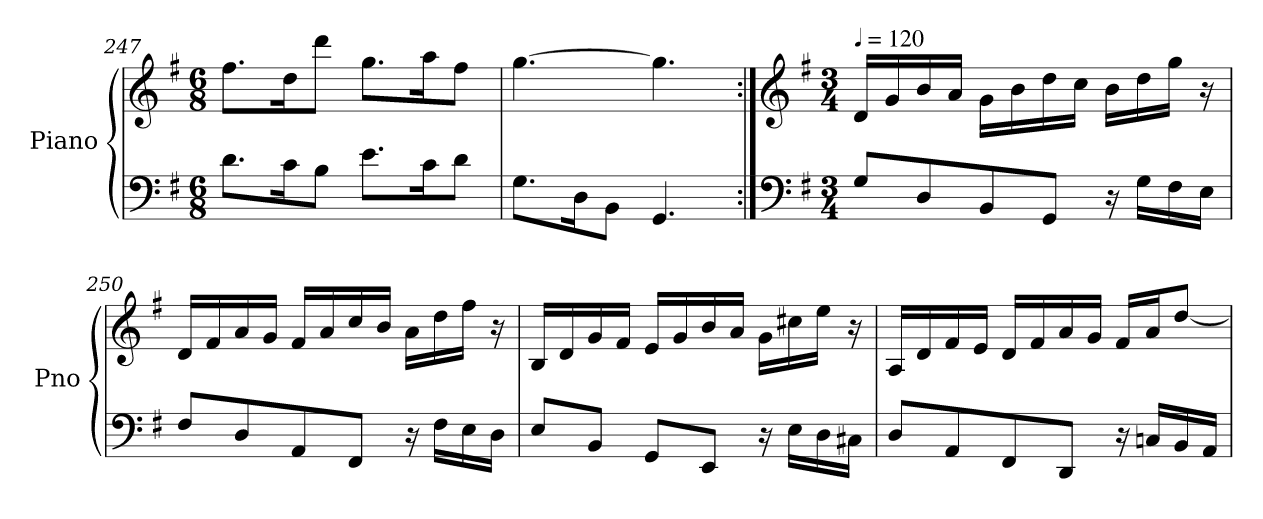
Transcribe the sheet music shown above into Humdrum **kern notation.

**kern	**kern
*part1	*part1
*staff2	*staff1
*I"Piano	*
*I'Pno	*
*clefF4	*clefG2
*k[f#]	*k[f#]
*M6/8	*M6/8
=247	=247
8.d\L	8.ff#\L
16c\K	16dd\K
8B\J	8ddd\J
8.e\L	8.gg\L
16c\K	16aa\K
8d\J	8ff#\J
=248	=248
8.G\L	[4.gg\
16D\K	.
8BB\J	.
4.GG/	4.gg\]
!!LO:PB:g=z
=249:|!	=249:|!
*clefF4	*clefG2
*k[f#]	*k[f#]
*M3/4	*M3/4
!	!LO:TX:a:t=𝅘𝅥 = 120
8G/L	16d/LL
.	16g/
8D/	16b/
.	16a/JJ
8BB/	16g\LL
.	16b\
8GG/J	16dd\
.	16cc\JJ
16r	16b\LL
16G\LL	16dd\
16F#\	16gg\JJ
16E\JJ	16r
=250	=250
8F#/L	16d/LL
.	16f#/
8D/	16a/
.	16g/JJ
8AA/	16f#/LL
.	16a/
8FF#/J	16cc/
.	16b/JJ
16r	16a\LL
16F#\LL	16dd\
16E\	16ff#\JJ
16D\JJ	16r
=251	=251
8E/L	16B/LL
.	16d/
8BB/J	16g/
.	16f#/JJ
8GG/L	16e/LL
.	16g/
8EE/J	16b/
.	16a/JJ
16r	16g\LL
16E\LL	16cc#X\
16D\	16ee\JJ
16C#X\JJ	16r
!!LO:LB:g=z
=252	=252
8D/L	16A/LL
.	16d/
8AA/	16f#/
.	16e/JJ
8FF#/	16d/LL
.	16f#/
8DD/J	16a/
.	16g/JJ
16r	16f#/LL
16Cn/LL	16a/J
16BB/	[8dd/J
16AA/JJ	.
=	=
*-	*-
